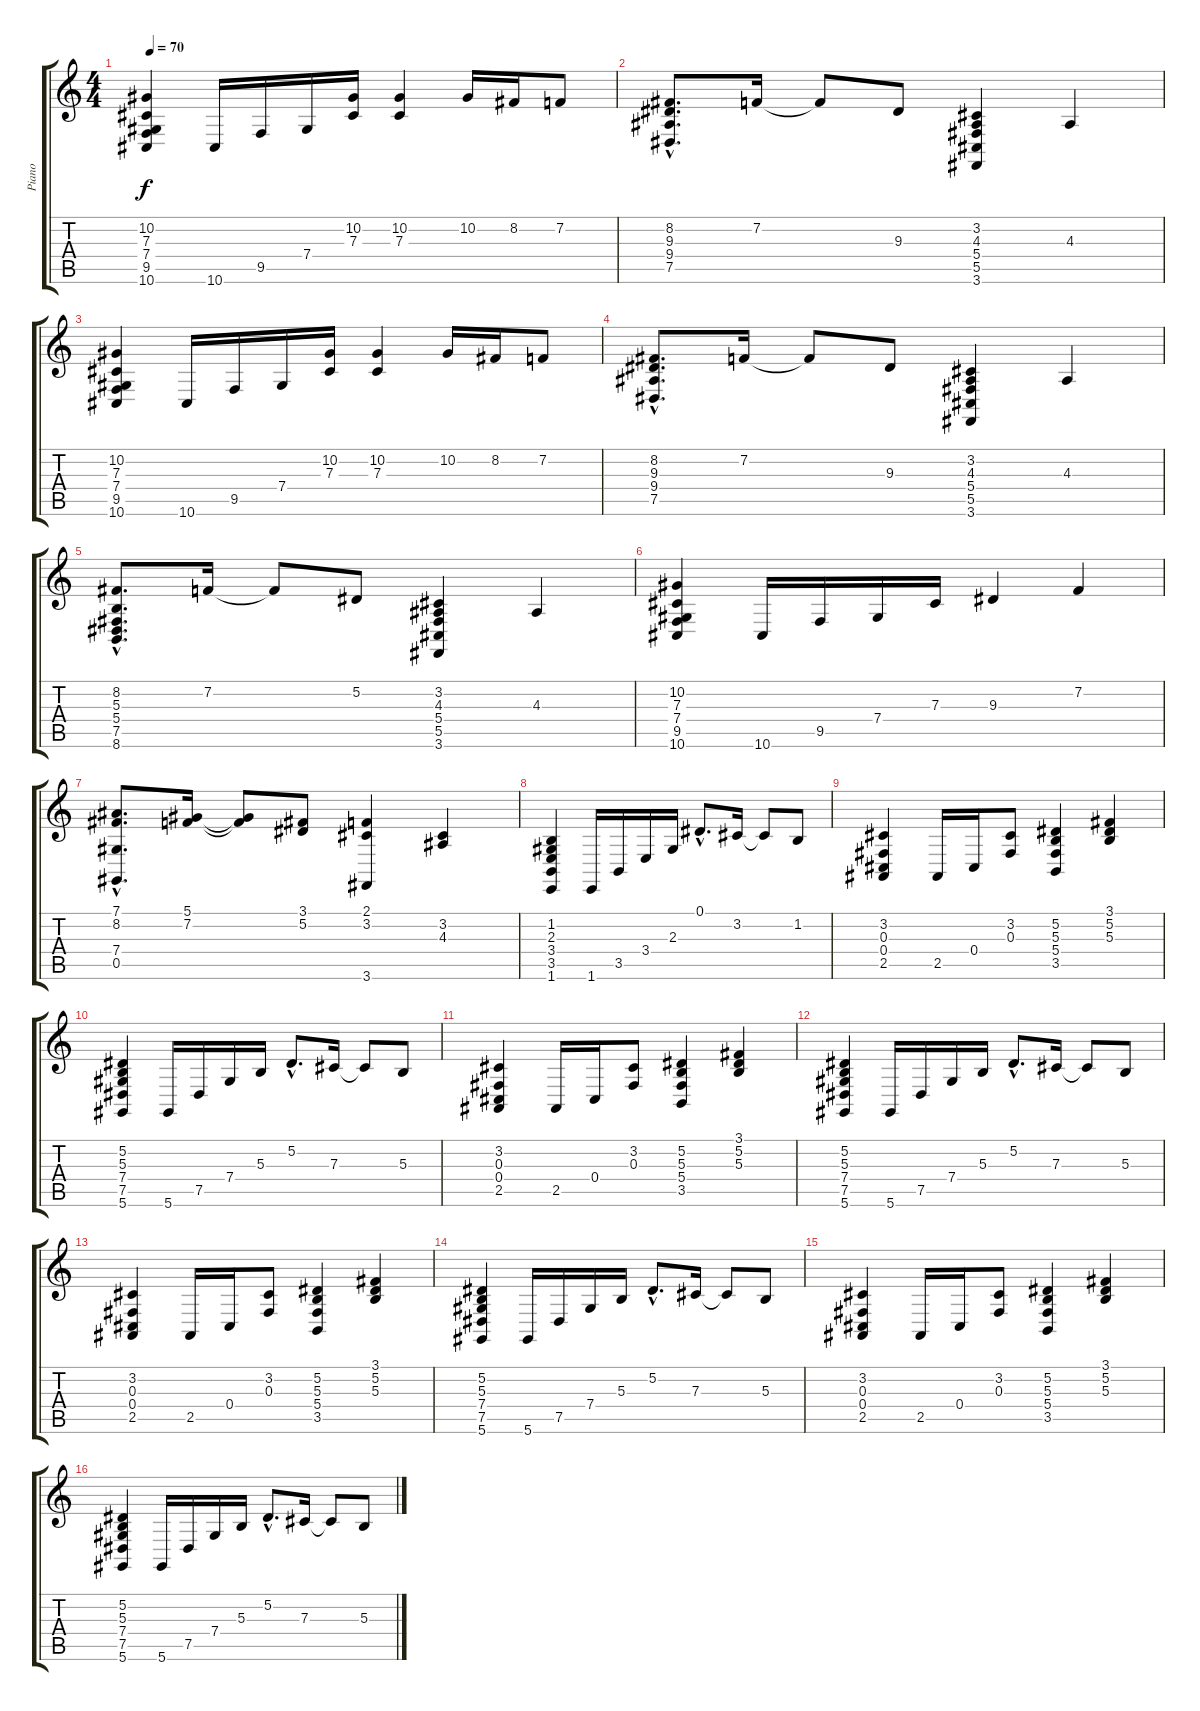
\track ("Piano" "Piano") {instrument acousticgrandpiano}
\staff {score tabs}
\tuning (Eb4 Bb3 Gb3 Db3 Ab2 Eb2) {hide}
\ts (4 4)
\tempo 70
\clef g2
\ks c
(10.2 7.3 7.4 9.5 10.6).4{dy f instrument acousticgrandpiano} 10.6.16 9.5.16 7.4.16 (10.2 7.3).16 (10.2 7.3).4 10.2.16 8.2.16 7.2.8 |
(8.2{hac} 9.3{hac} 9.4{hac} 7.5{hac}).8{d} 7.2.16 7.2{t}.8 9.3.8 (3.2 4.3 5.4 5.5 3.6).4 4.3.4 |
(10.2 7.3 7.4 9.5 10.6).4 10.6.16 9.5.16 7.4.16 (10.2 7.3).16 (10.2 7.3).4 10.2.16 8.2.16 7.2.8 |
(8.2{hac} 9.3{hac} 9.4{hac} 7.5{hac}).8{d} 7.2.16 7.2{t}.8 9.3.8 (3.2 4.3 5.4 5.5 3.6).4 4.3.4 |
(8.2{hac} 5.3{hac} 5.4{hac} 7.5{hac} 8.6{hac}).8{d} 7.2.16 7.2{t}.8 5.2.8 (3.2 4.3 5.4 5.5 3.6).4 4.3.4 |
(10.2 7.3 7.4 9.5 10.6).4 10.6.16 9.5.16 7.4.16 7.3.16 9.3.4 7.2.4 |
(7.1{hac} 8.2{hac} 7.4{hac} 0.5{hac}).8{d} (5.1 7.2).16 (5.1{t} 7.2{t}).8 (3.1 5.2).8 (2.1 3.2 3.6).4 (3.2 4.3).4 |
(1.2 2.3 3.4 3.5 1.6).4 1.6.16 3.5.16 3.4.16 2.3.16 0.1{hac}.8{d} 3.2.16 3.2{t}.8 1.2.8 |
(3.2 0.3 0.4 2.5).4 2.5.16 0.4.16 (3.2 0.3).8 (5.2 5.3 5.4 3.5).4 (3.1 5.2 5.3).4 |
(5.2 5.3 7.4 7.5 5.6).4 5.6.16 7.5.16 7.4.16 5.3.16 5.2{hac}.8{d} 7.3.16 7.3{t}.8 5.3.8 |
(3.2 0.3 0.4 2.5).4 2.5.16 0.4.16 (3.2 0.3).8 (5.2 5.3 5.4 3.5).4 (3.1 5.2 5.3).4 |
(5.2 5.3 7.4 7.5 5.6).4 5.6.16 7.5.16 7.4.16 5.3.16 5.2{hac}.8{d} 7.3.16 7.3{t}.8 5.3.8 |
(3.2 0.3 0.4 2.5).4 2.5.16 0.4.16 (3.2 0.3).8 (5.2 5.3 5.4 3.5).4 (3.1 5.2 5.3).4 |
(5.2 5.3 7.4 7.5 5.6).4 5.6.16 7.5.16 7.4.16 5.3.16 5.2{hac}.8{d} 7.3.16 7.3{t}.8 5.3.8 |
(3.2 0.3 0.4 2.5).4 2.5.16 0.4.16 (3.2 0.3).8 (5.2 5.3 5.4 3.5).4 (3.1 5.2 5.3).4 |
(5.2 5.3 7.4 7.5 5.6).4 5.6.16 7.5.16 7.4.16 5.3.16 5.2{hac}.8{d} 7.3.16 7.3{t}.8 5.3.8
